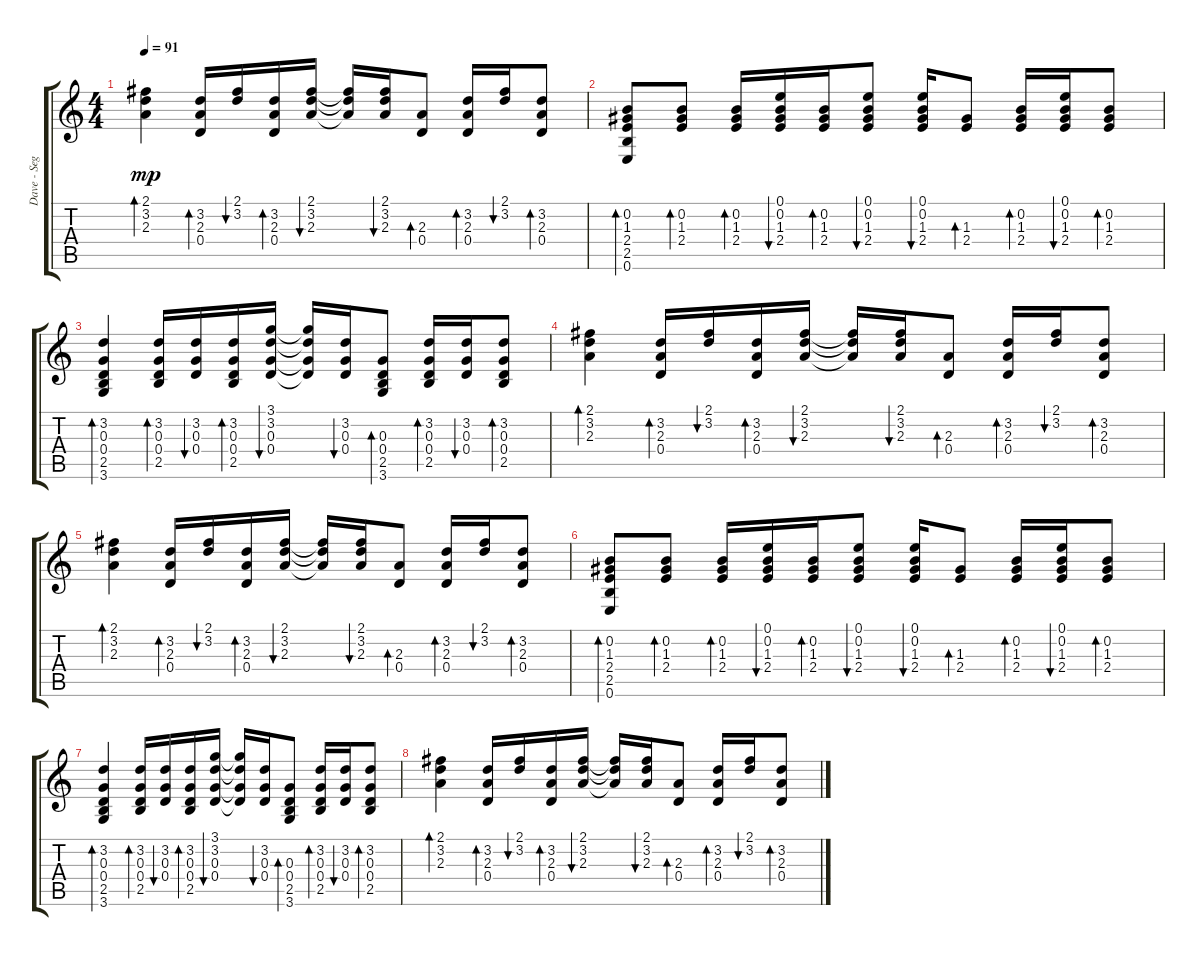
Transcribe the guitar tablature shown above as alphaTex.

\track ("Dave - Segunda Guitarra" "Dave - Seg") {instrument electricguitarclean}
\staff {score tabs}
\tuning (E4 B3 G3 D3 A2 E2) {hide}
\ts (4 4)
\tempo 91
\clef g2
\ks c
(2.1 3.2 2.3).4{bd 240 dy mp} (3.2 2.3 0.4).16{bd 60} (2.1 3.2).16{bu 60} (3.2 2.3 0.4).16{bd 60} (2.1 3.2 2.3).16{bu 60} (2.1{t} 3.2{t} 2.3{t}).16 (2.1 3.2 2.3).16{bu 60} (2.3 0.4).8{bd 60} (3.2 2.3 0.4).16{bd 60} (2.1 3.2).16{bu 60} (3.2 2.3 0.4).8{bd 60} |
(0.2 1.3 2.4 2.5 0.6).8{bd 60} (0.2 1.3 2.4).8{bd 60} (0.2 1.3 2.4).16{bd 60} (0.1 0.2 1.3 2.4).16{bu 60} (0.2 1.3 2.4).16{bd 60} (0.1 0.2 1.3 2.4).8{bu 60} (0.1 0.2 1.3 2.4).16{bu 60} (1.3 2.4).8{bd 60} (0.2 1.3 2.4).16{bd 60} (0.1 0.2 1.3 2.4).16{bu 60} (0.2 1.3 2.4).8{bd 60} |
(3.2 0.3 0.4 2.5 3.6).4{bd 60 volume 6} (3.2 0.3 0.4 2.5).16{bd 60} (3.2 0.3 0.4).16{bu 60} (3.2 0.3 0.4 2.5).16{bd 60} (3.1 3.2 0.3 0.4).16{bu 60} (3.1{t} 3.2{t} 0.3{t} 0.4{t}).16 (3.2 0.3 0.4).16{bu 60} (0.3 0.4 2.5 3.6).8{bd 60} (3.2 0.3 0.4 2.5).16{bd 60} (3.2 0.3 0.4).16{bu 60} (3.2 0.3 0.4 2.5).8{bd 60} |
(2.1 3.2 2.3).4{bd 240} (3.2 2.3 0.4).16{bd 60} (2.1 3.2).16{bu 60} (3.2 2.3 0.4).16{bd 60} (2.1 3.2 2.3).16{bu 60} (2.1{t} 3.2{t} 2.3{t}).16 (2.1 3.2 2.3).16{bu 60} (2.3 0.4).8{bd 60} (3.2 2.3 0.4).16{bd 60} (2.1 3.2).16{bu 60} (3.2 2.3 0.4).8{bd 60} |
(2.1 3.2 2.3).4{bd 240} (3.2 2.3 0.4).16{bd 60} (2.1 3.2).16{bu 60} (3.2 2.3 0.4).16{bd 60} (2.1 3.2 2.3).16{bu 60} (2.1{t} 3.2{t} 2.3{t}).16 (2.1 3.2 2.3).16{bu 60} (2.3 0.4).8{bd 60} (3.2 2.3 0.4).16{bd 60} (2.1 3.2).16{bu 60} (3.2 2.3 0.4).8{bd 60} |
(0.2 1.3 2.4 2.5 0.6).8{bd 60} (0.2 1.3 2.4).8{bd 60} (0.2 1.3 2.4).16{bd 60} (0.1 0.2 1.3 2.4).16{bu 60} (0.2 1.3 2.4).16{bd 60} (0.1 0.2 1.3 2.4).8{bu 60} (0.1 0.2 1.3 2.4).16{bu 60} (1.3 2.4).8{bd 60} (0.2 1.3 2.4).16{bd 60} (0.1 0.2 1.3 2.4).16{bu 60} (0.2 1.3 2.4).8{bd 60} |
(3.2 0.3 0.4 2.5 3.6).4{bd 60 volume 0} (3.2 0.3 0.4 2.5).16{bd 60} (3.2 0.3 0.4).16{bu 60} (3.2 0.3 0.4 2.5).16{bd 60} (3.1 3.2 0.3 0.4).16{bu 60} (3.1{t} 3.2{t} 0.3{t} 0.4{t}).16 (3.2 0.3 0.4).16{bu 60} (0.3 0.4 2.5 3.6).8{bd 60} (3.2 0.3 0.4 2.5).16{bd 60} (3.2 0.3 0.4).16{bu 60} (3.2 0.3 0.4 2.5).8{bd 60} |
(2.1 3.2 2.3).4{bd 240} (3.2 2.3 0.4).16{bd 60} (2.1 3.2).16{bu 60} (3.2 2.3 0.4).16{bd 60} (2.1 3.2 2.3).16{bu 60} (2.1{t} 3.2{t} 2.3{t}).16 (2.1 3.2 2.3).16{bu 60} (2.3 0.4).8{bd 60} (3.2 2.3 0.4).16{bd 60} (2.1 3.2).16{bu 60} (3.2 2.3 0.4).8{bd 60}
